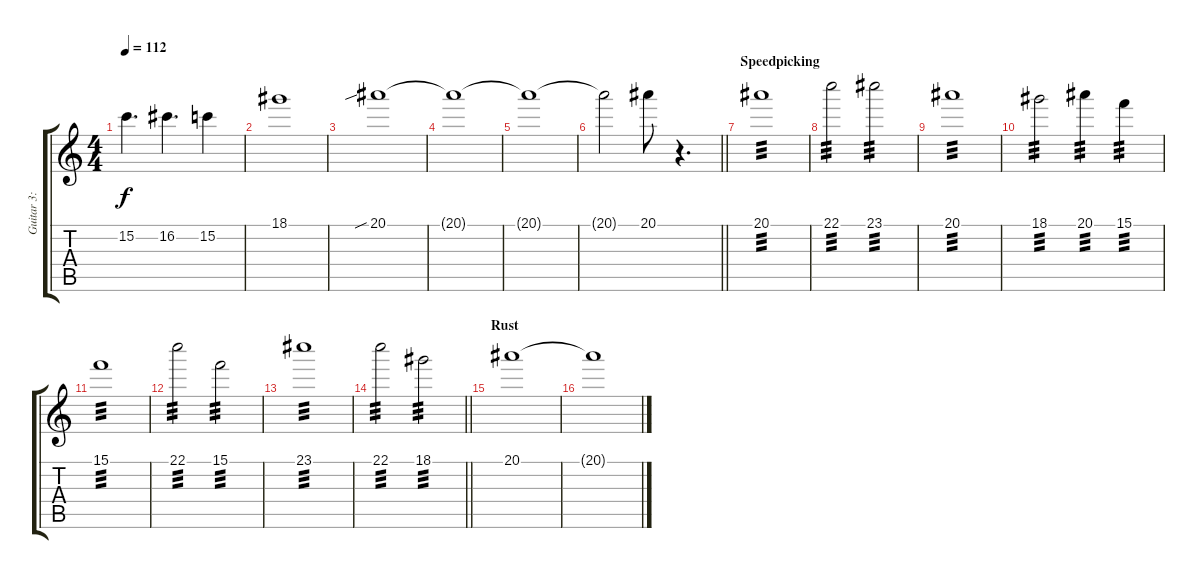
\track ("Guitar 3: Solo" "Guitar 3: ") {instrument overdrivenguitar}
\staff {score tabs}
\tuning (D4 A3 F3 C3 G2 C2) {hide}
\ts (4 4)
\tempo 112
\clef g2
\ks c
15.2.4{d dy f} 16.2.4{d} 15.2.4 |
18.1.1 |
20.1{sib}.1 |
20.1{t}.1 |
20.1{t}.1{volume 0} |
\barLineRight lightlight
20.1{t}.2 20.1.8{volume 15} r.4{d} |
\section ("" "Speedpicking")
20.1.1{tp 3 volume 16} |
22.1.2{tp 3} 23.1.2{tp 3} |
20.1.1{tp 3} |
18.1.2{tp 3} 20.1.4{tp 3} 15.1.4{tp 3} |
15.1.1{tp 3} |
22.1.2{tp 3} 15.1.2{tp 3} |
23.1.1{tp 3} |
\barLineRight lightlight
22.1.2{tp 3} 18.1.2{tp 3} |
\section ("" "Rust")
20.1.1{volume 1} |
20.1{t}.1
